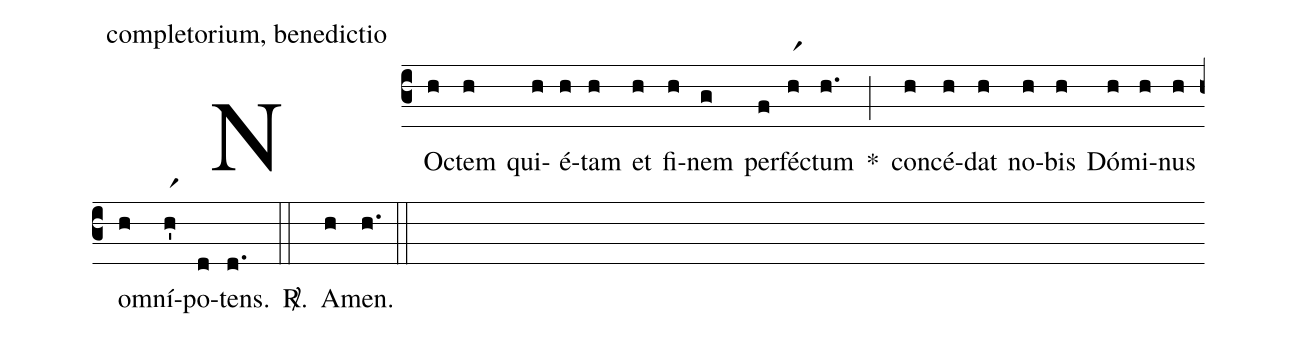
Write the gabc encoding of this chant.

office-part: completorium, benedictio;
%%
(c3)
NO(h)ctem(h) qui(h)é(h)tam(h) et(h) fi(h)nem(g) per(f)féc(hr1)tum(h.) *(;)
con(h)cé(h)dat(h) no(h)bis(h) Dó(h)mi(h)nus(h) om(h)ní(hr1')po(d)tens.(d.) <sp>R/</sp>.(::)
A(h)men.(h.) (::)
